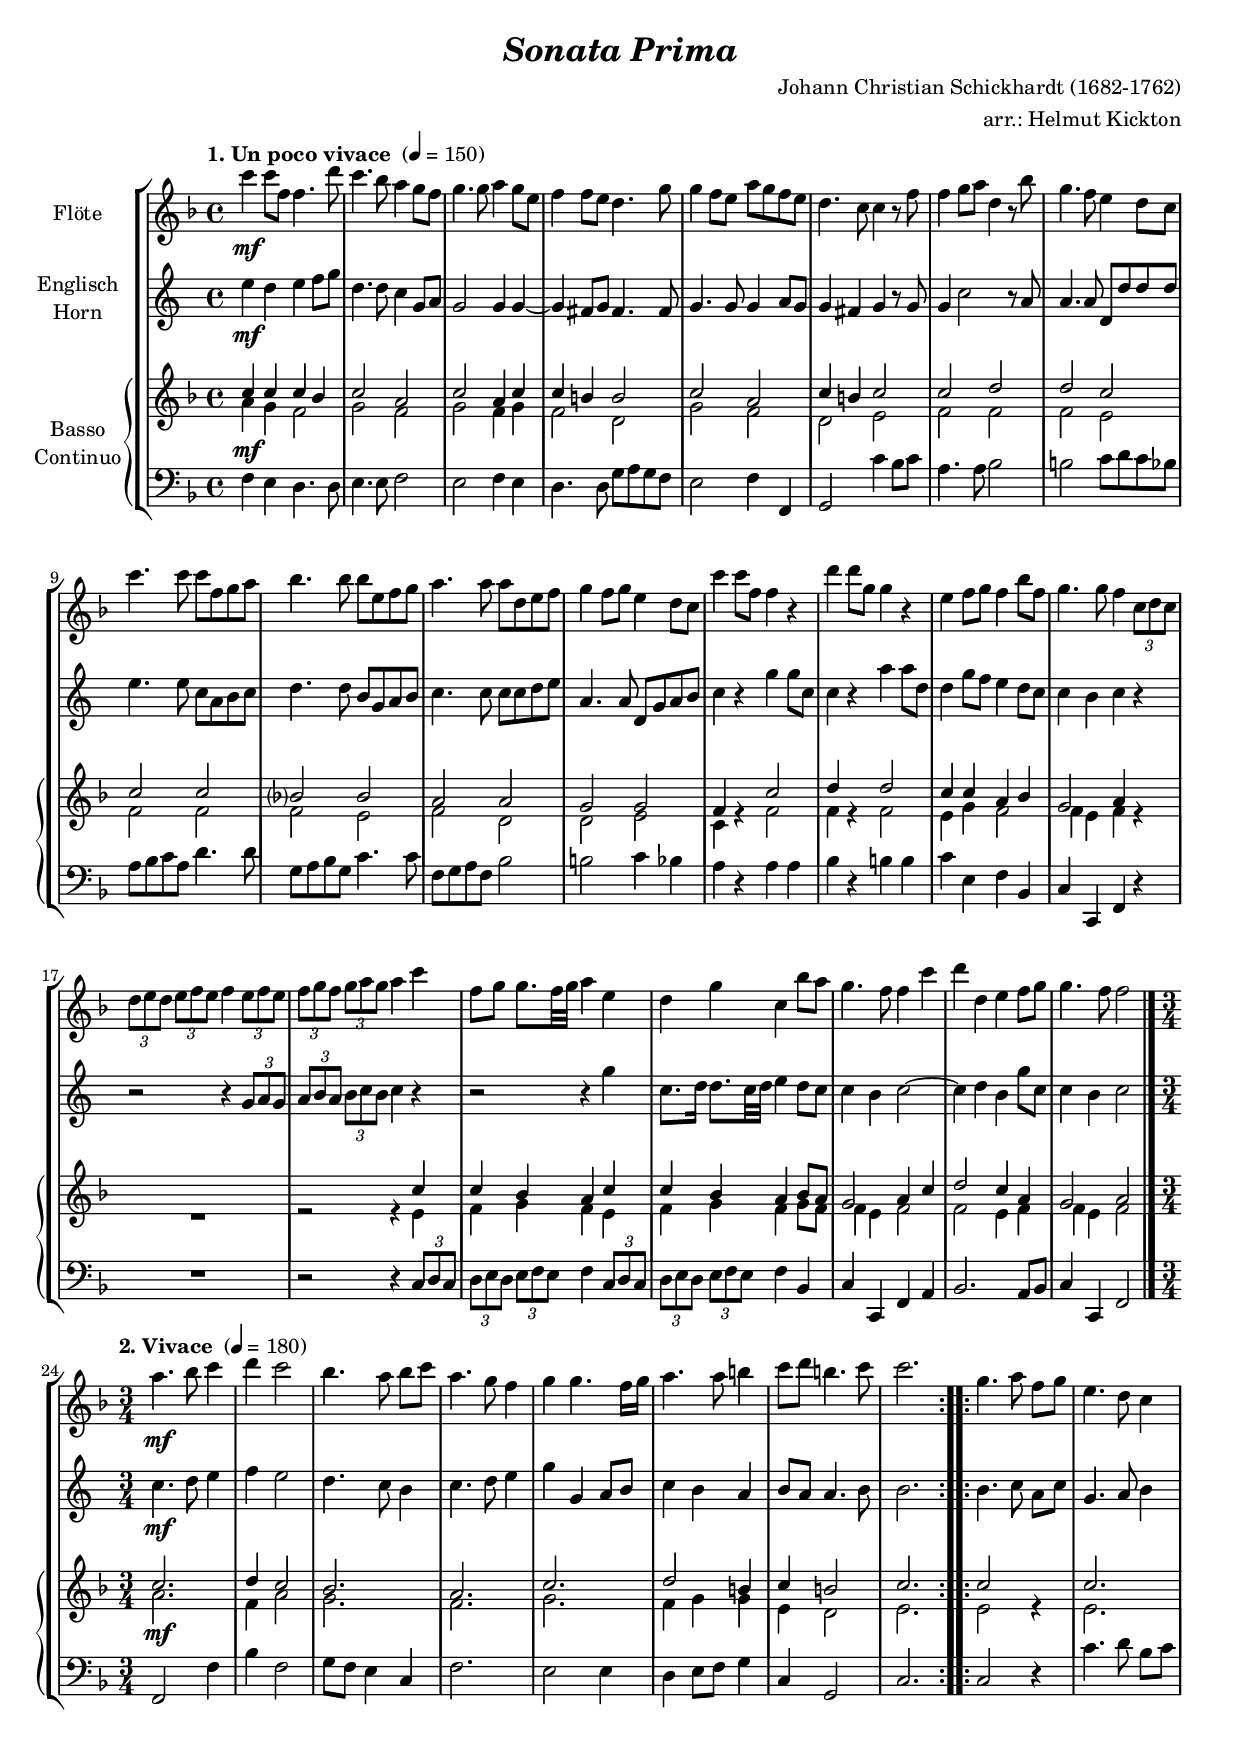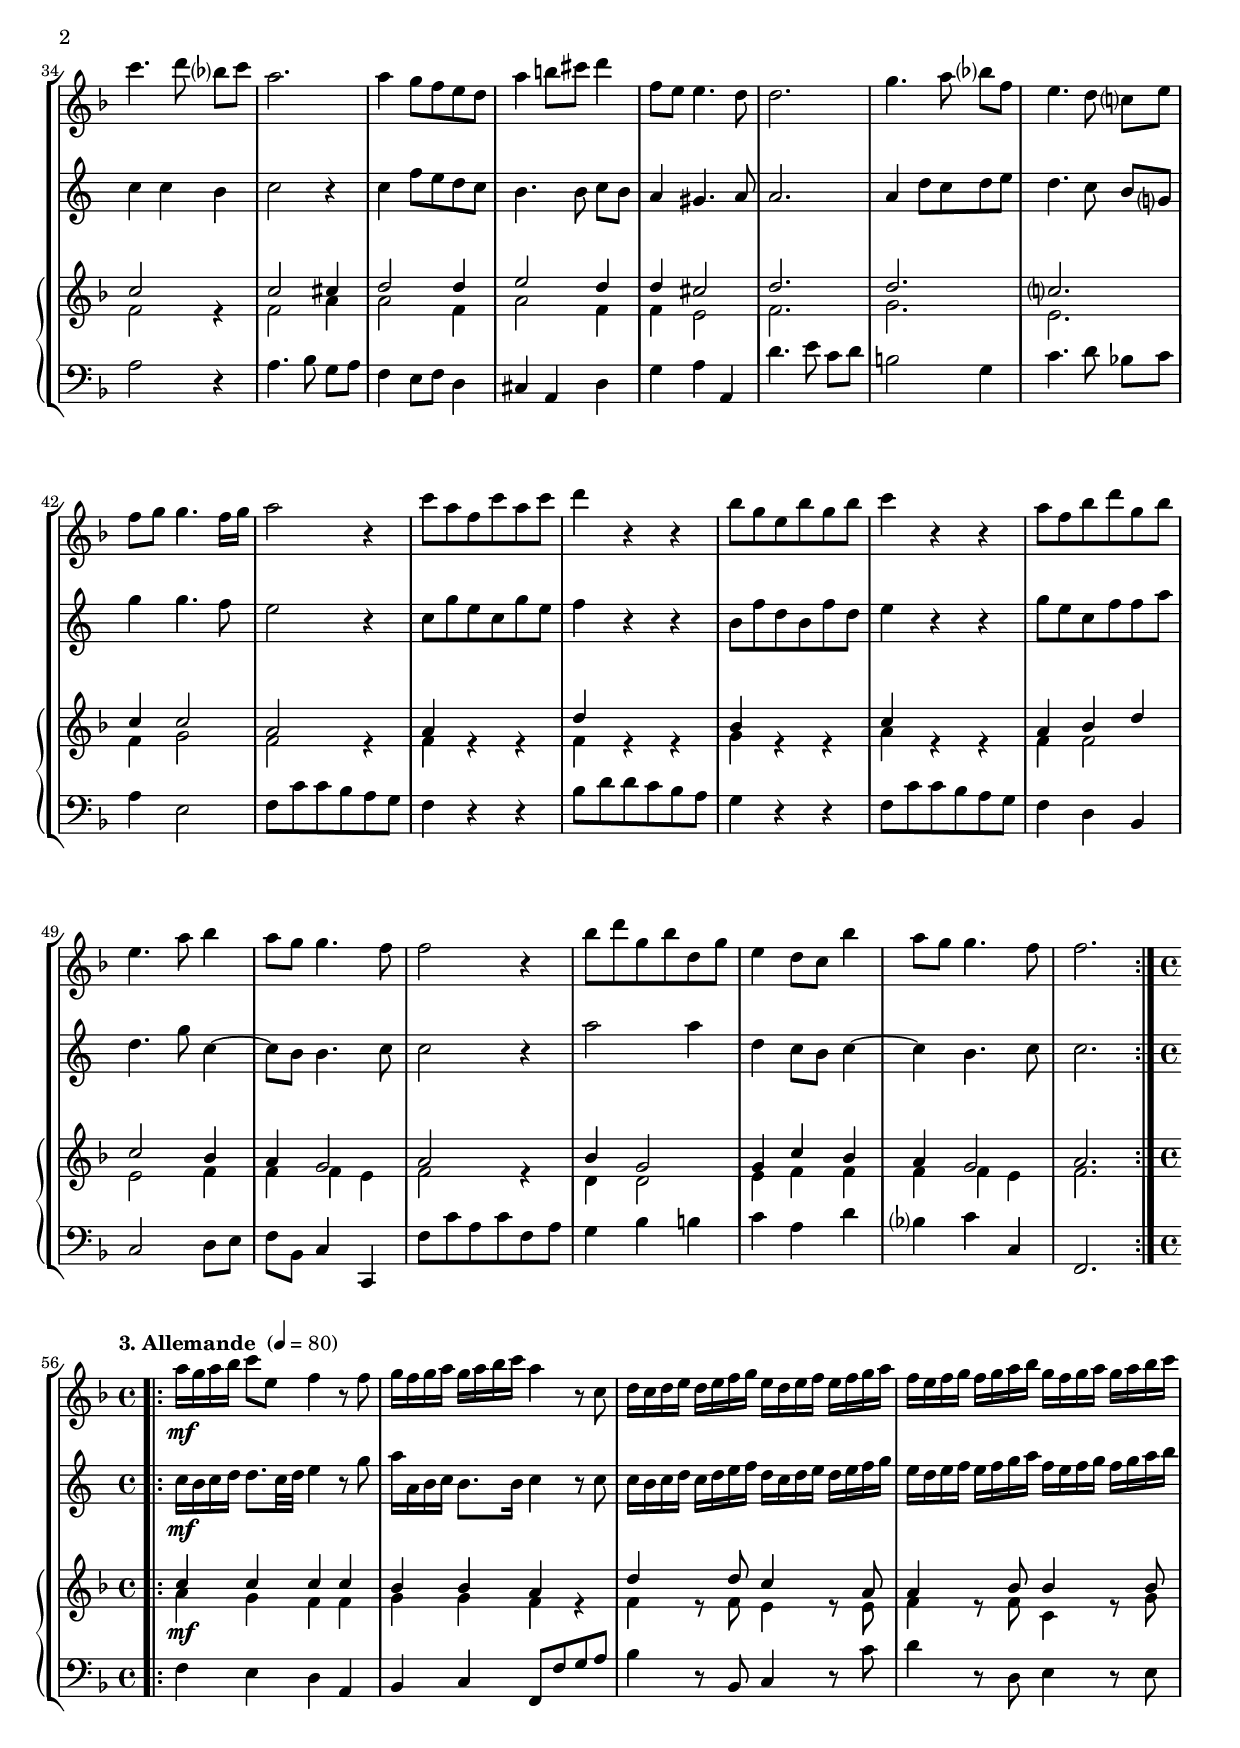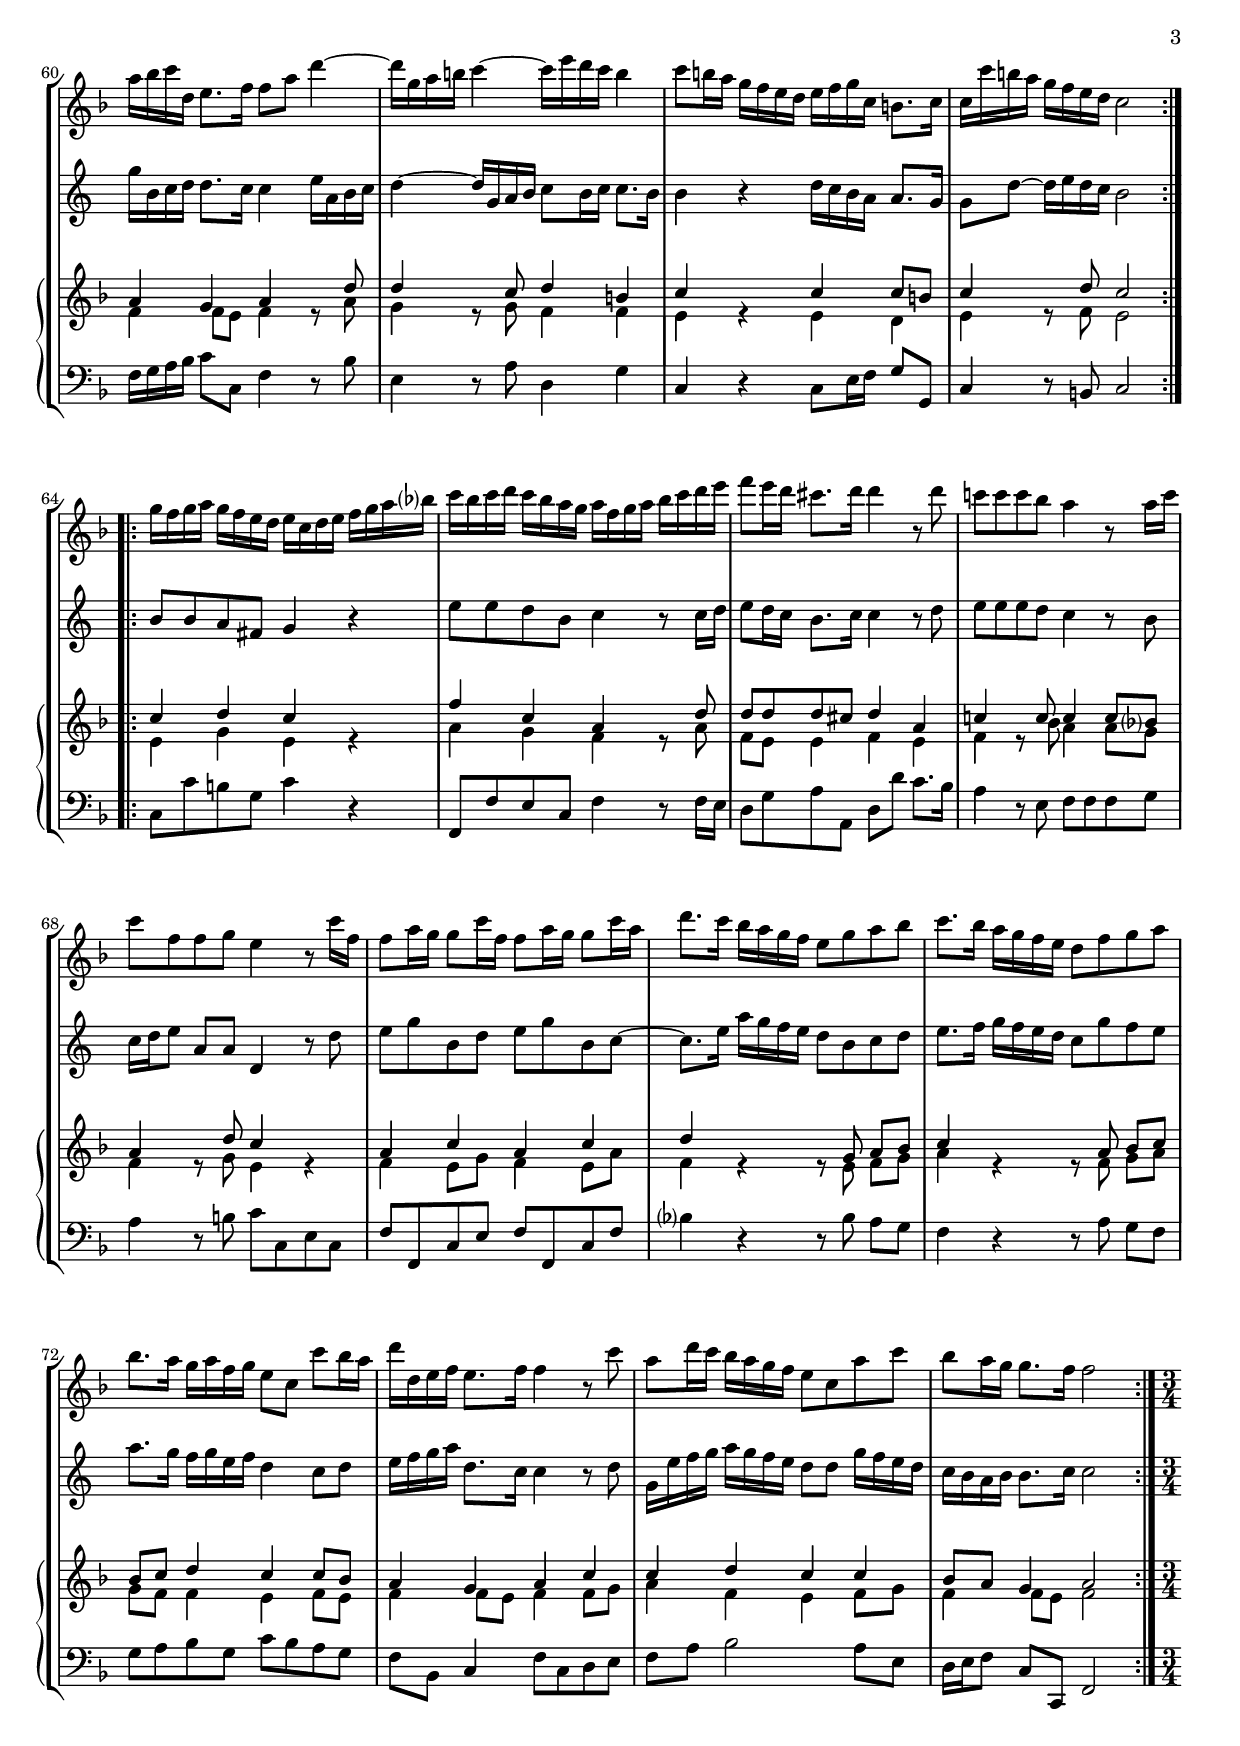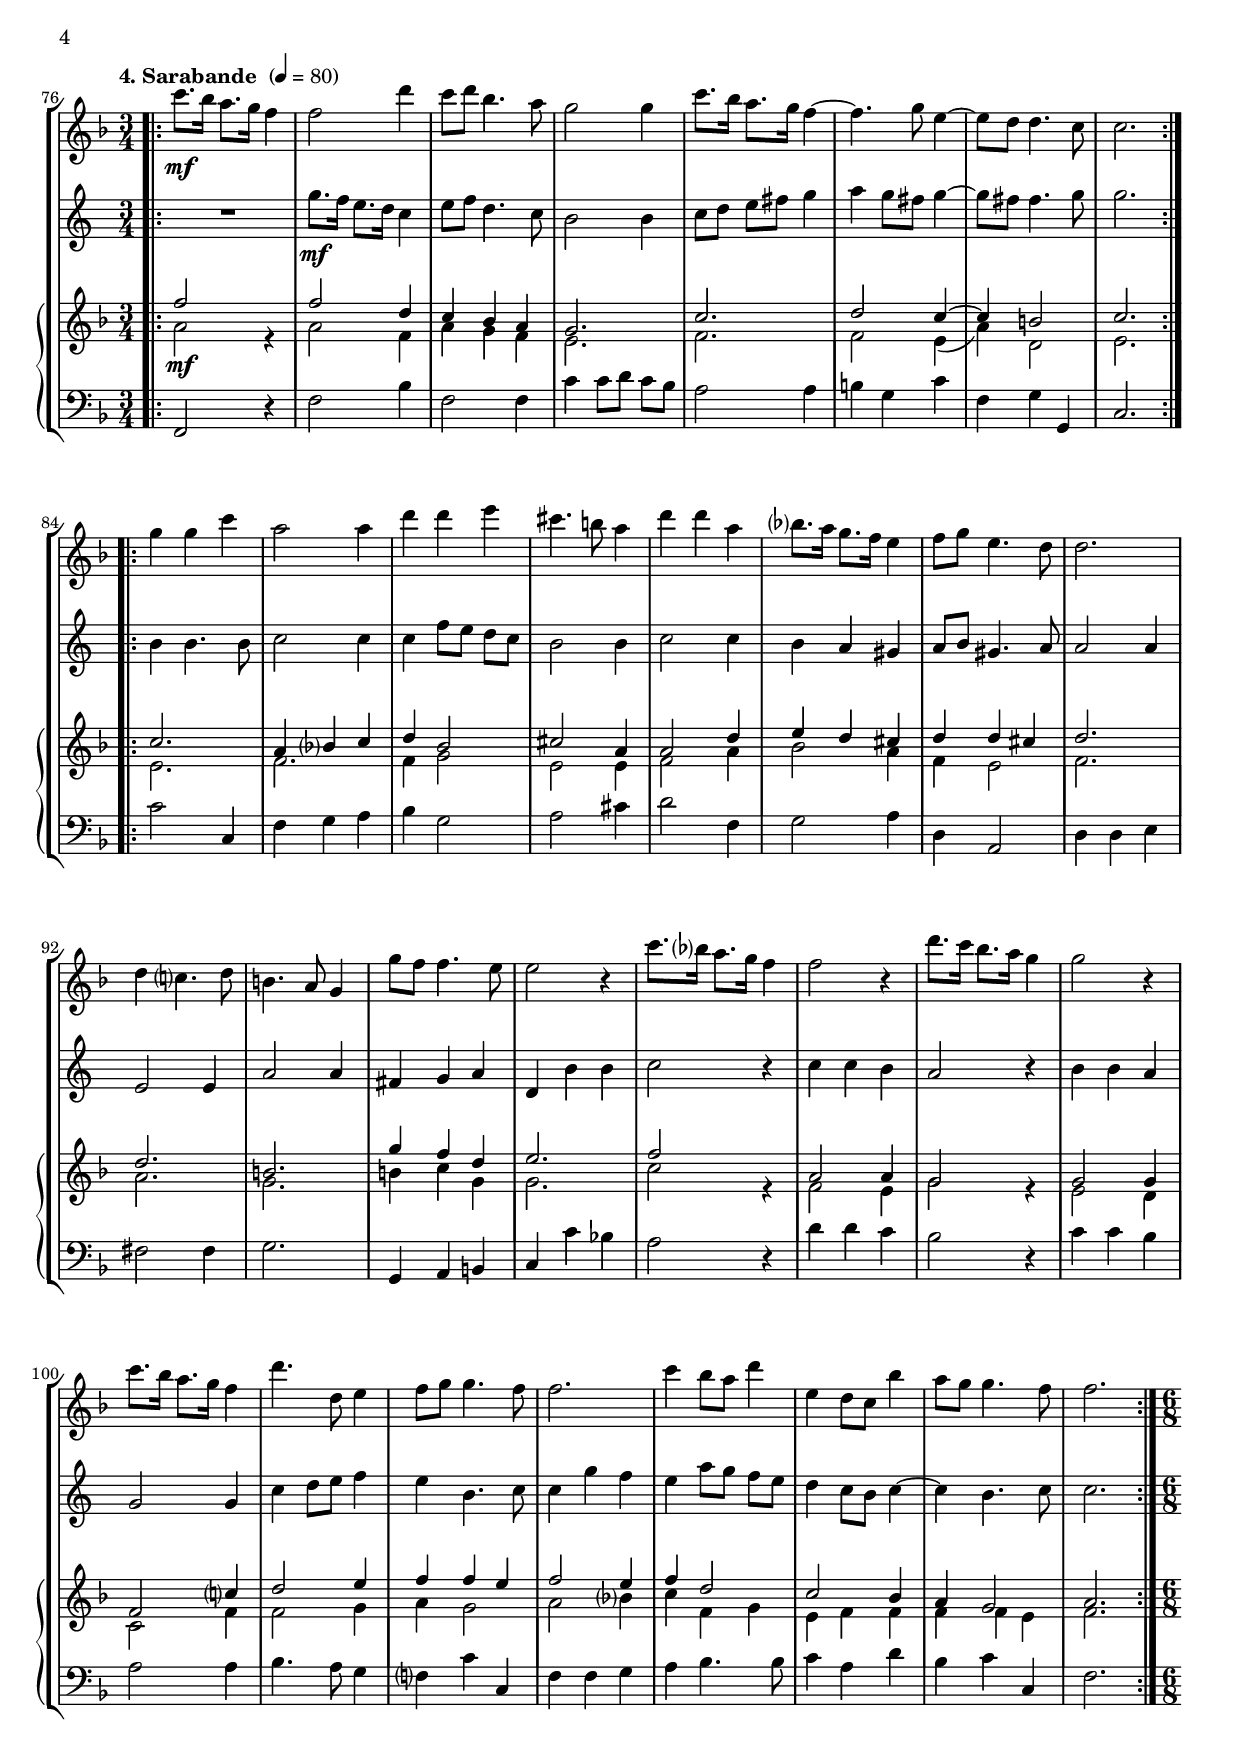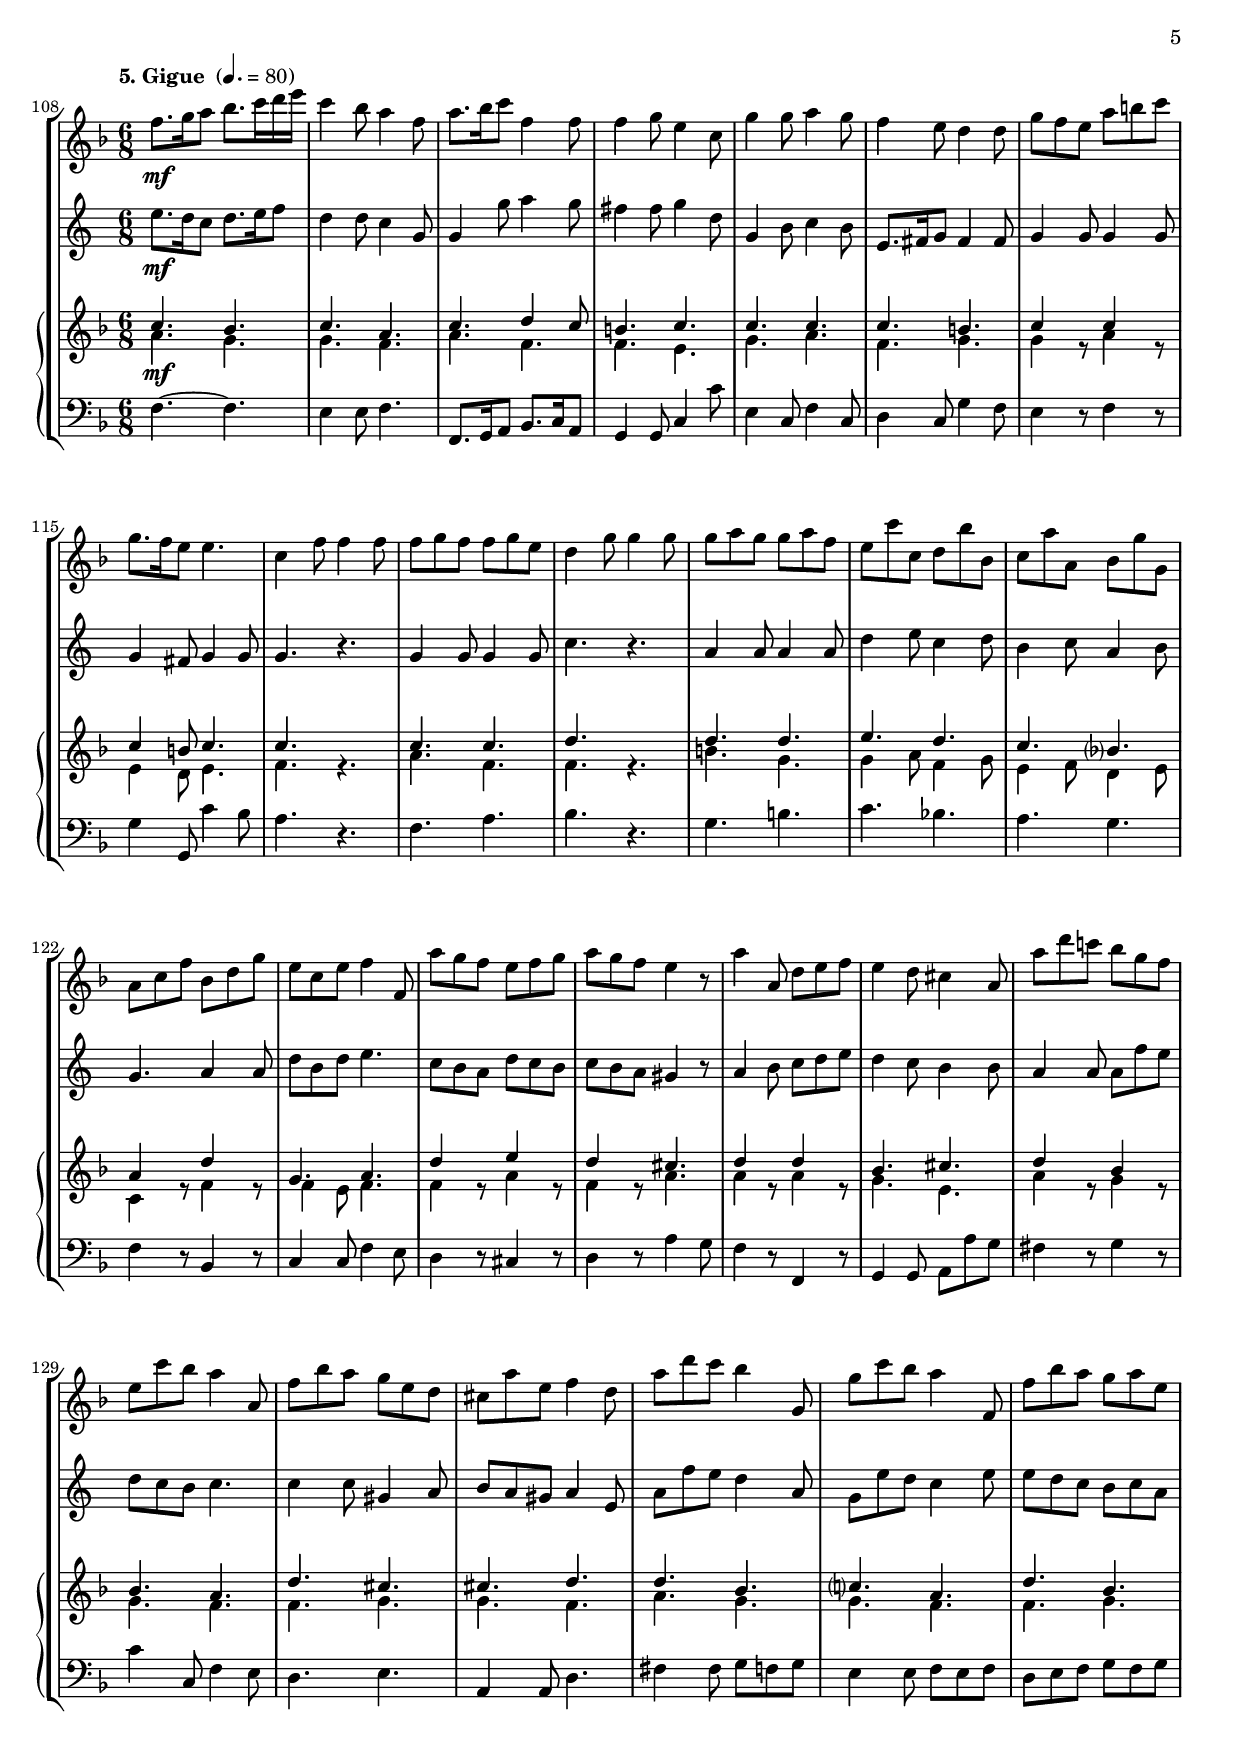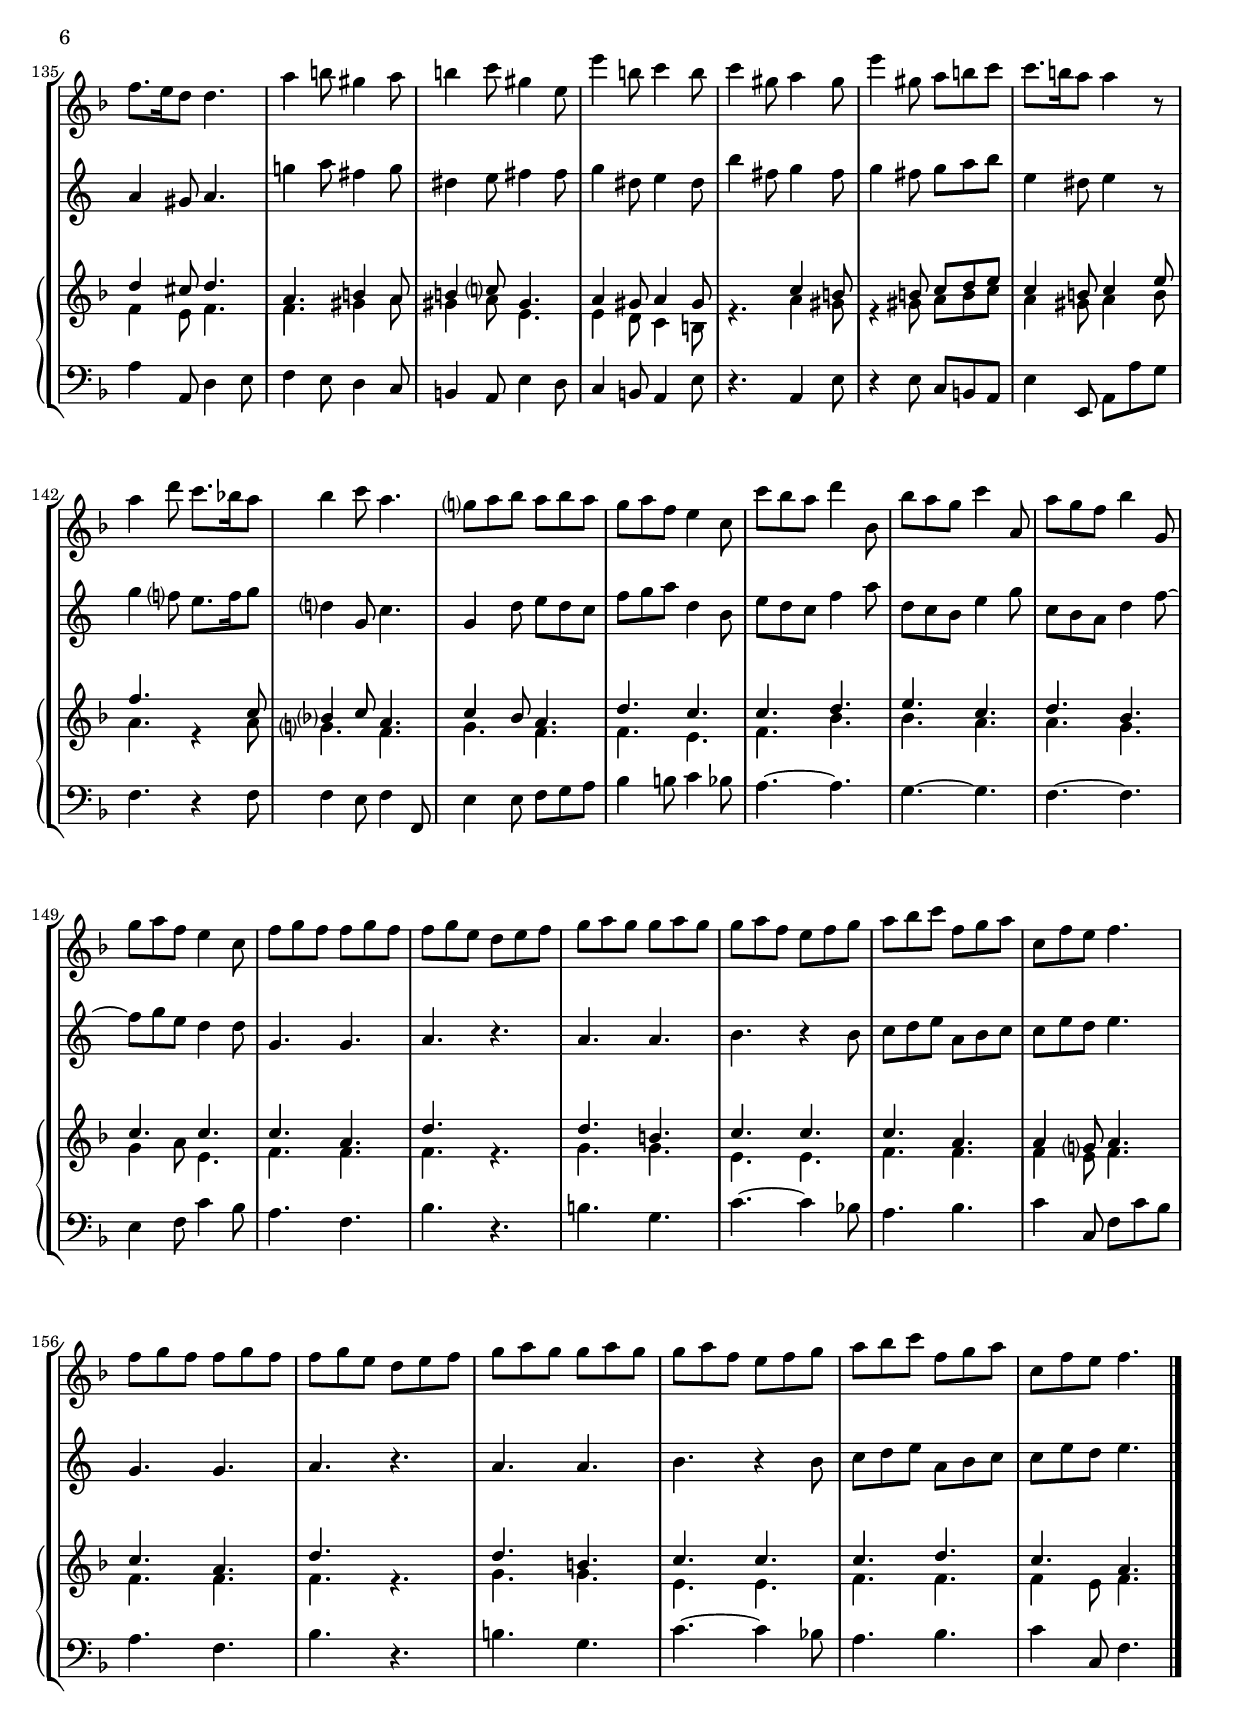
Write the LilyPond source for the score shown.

\version "2.14.2"
\include "deutsch.ly"

#(set-global-staff-size 18)

\header {
  title     = \markup \bold \italic "Sonata Prima"
  composer  = "Johann Christian Schickhardt (1682-1762)"
  arranger  = "arr.: Helmut Kickton"
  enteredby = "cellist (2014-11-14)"
}

voiceconsts = {
  \key f \major
  %\numericTimeSignature
  \compressFullBarRests
  \set tupletSpannerDuration = #(ly:make-moment 1 4)
}

mifl = "clarinet"
mieh = "english horn"
mist = "string ensemble 1"
miba = "bassoon"
% mikl = "acoustic grand"
mikl = "harpsichord"

introa = {            \tempo "1. Un poco vivace " 4=150 \time 4/4 }
introb = {     \break \tempo "2. Vivace "         4=180 \time 3/4 }
introc = {     \break \tempo "3. Allemande "      4=80  \time 4/4 }
introd = { \pageBreak \tempo "4. Sarabande "      4=80  \time 3/4 }
introe = {     \break \tempo "5. Gigue "         4.=80  \time 6/8 }

va = \relative c'' {
   \voiceconsts

   \introa
   c4 c c b
   c2 a
   c a4 c
   c h h2

   c a
   c4 h c2
   c d
   d c

   c c
   b? b
   a a
   g g

   f4 s c'2
   d4 s d2
   c4 c a b
   g2 a4 s

   s1
   s2 s4 c
   c b a c

   c b a b8 a
   g2 a4 c
   d2 c4 a
   g2 a \bar "|."

   \introb
   \repeat volta 2 {
     c2.
     d4 c2
     b2.
     a
     c
     d2 h4
     c h2
     c2.
   }
   \repeat volta 2 {
     c2 s4
     c2.
     c2 s4
     c2 cis4
     d2 d4
     e2 d4

     d cis2
     d2.
     d
     c?
     c4 c2
     a s4

     a s s
     d s s
     b s s
     c s s
     a b d

     c2 b4
     a g2
     a s4
     b g2
     g4 c b
     a g2
     a2.
   }

   \introc
   \repeat volta 2 {
     c4 c c c
     b b a s
     d s8 d c4 s8 a

     a4 s8 b b4 s8 b
     a4 g a s8 d
     d4 s8 c d4 h

     c s c c8 h
     c4 s8 d c2
   }
   \repeat volta 2 {
     c4 d c s

     f c a s8 d
     d d d cis d4 a
     c! s8 c c4 c8 b?

     a4 s8 d c4 s
     a c a c
     d s s8 g, a[ b]
     c4 s s8 a b[ c]

     b c d4 c c8 b
     a4 g a c
     c d c c
     b8 a g4 a2
   }

   \introd
   \repeat volta 2 {
     f' s4
     f2 d4
     c b a
     g2.
     c
     d2 c4~
     c h2
     c2.
   }

   \repeat volta 2 {
     c
     a4 b? c
     d b2
     cis a4
     a2 d4
     e d cis
     d d cis
     d2.
     d

     h
     g'4 f d
     e2.
     f2 s4
     a,2 a4
     g2 s4
     g2 g4
     f2 c'?4

     d2 e4
     f f e
     f2 e4
     f d2
     c b4
     a g2
     a2.
   }

   \introe
   c4. b
   c a
   c d4 c8
   h4. c
   c c
   c h

   c4 s8 c4 s8
   c4 h8 c4.
   c s
   c c
   d s
   d d

   e d
   c b?
   a4 s8 d4 s8
   g,4. a
   d4 s8 e4 s8
   d4 s8 cis4.

   d4 s8 d4 s8
   b4. cis
   d4 s8 b4 s8
   b4. a
   d cis
   cis d

   d b
   c? a
   d b
   d4 cis8 d4.
   a h4 a8
   h4 c?8 gis4.

   a4 gis8 a4 gis8
   s4. c4 h8
   s4 h8 c d e
   c4 h8 c4 e8
   f4. s4 c8
   b?4 c8 a4.

   c4 b8 a4.
   d c
   c d
   e c
   d b
   c c
   c a

   d s
   d h
   c c
   c a
   a4 g?8 a4.
   c a

   d s
   d h
   c c
   c d
   c a \bar "|."
}

vb = \relative c'' {
   \voiceconsts

   \introa
   a4 g f2
   g f
   g f4 g
   f2 d

   g f
   d e
   f f
   f e

   f f
   f e
   f d
   d e

   c4 r f2
   f4 r f2
   e4 g f2
   f4 e f r

   R1
   r2 r4 e
   f g f e

   f g f g8 f
   f4 e f2
   f e4 f
   f e f2 \bar "|."

   \introb
   \repeat volta 2 {
     a2.
     f4 a2
     g2.
     f
     g
     f4 g g
     e d2
     e2. 
   }

   \repeat volta 2 {
     e2 r4
     e2.
     f2 r4
     f2 a4
     a2 f4
     a2 f4

     f e2
     f2.
     g
     e
     f4 g2
     f r4

     f r r
     f r r
     g r r
     a r r
     f f2

     e f4
     f f e
     f2 r4
     d d2
     e4 f f
     f f e
     f2.
   }

   \introc
   \repeat volta 2 {
     a4 g f f
     g g f r
     f r8 f e4 r8 e

     f4 r8 f c4 r8 g'
     f4 f8 e f4 r8 a
     g4 r8 g f4 f

     e r e d
     e r8 f e2
   }
   \repeat volta 2 {
     e4 g e r

     a g f r8 a
     f e e4 f e
     f r8 b a4 a8 g

     f4 r8 g e4 r
     f e8 g f4 e8 a
     f4 r r8 e f[ g]
     a4 r r8 f g[ a]

     g f f4 e f8 e
     f4 f8 e f4 f8 g
     a4 f e f8 g
     f4 f8 e f2
   }

   \introd
   \repeat volta 2 {
     a r4
     a2 f4
     a g f
     e2.
     f
     f2 e4(
     a) d,2
     e2.
   }

   \repeat volta 2 {
     e
     f
     f4 g2
     e e4
     f2 a4
     b2 a4
     f e2
     f2.
     a

     g
     h4 c g
     g2.
     c2 r4
     f,2 e4
     g2 r4
     e2 d4
     c2 f4

     f2 g4
     a g2
     a2 b?4
     c f, g
     e f f
     f f e
     f2.
   }

   \introe
   a4. g
   g f
   a f
   f e
   g a
   f g

   g4 r8 a4 r8
   e4 d8 e4.
   f r
   a f
   f r
   h g

   g4 a8 f4 g8
   e4 f8 d4 e8
   c4 r8 f4 r8
   f4 e8 f4.
   f4 r8 a4 r8
   f4 r8 a4.

   a4 r8 a4 r8
   g4. e
   a4 r8 g4 r8
   g4. f
   f g
   g f

   a g
   g f
   f g
   f4 e8 f4.
   f gis4 a8
   gis4 a8 e4.


   e4 d8 c4 h8
   r4. a'4 gis8
   r4 gis8 a h c
   a4 gis8 a4 h8
   a4. r4 a8
   g?4. f

   g f
   f e
   f b
   b a
   a g
   g4 a8 e4.
   f f

   f r
   g g
   e e
   f f
   f4 e8 f4.
   f f

   f r
   g g
   e e
   f f
   f4 e8 f4. \bar "|."
}

vc =  {

  s4\mf s2.
  s1*22
  s4\mf s2
  s2.*31
  s4\mf s2.
  s1*19
  s4\mf s2
  s2.*31
  s4.\mf s
}

vd = \relative c {
   \voiceconsts
   \clef "bass"

   \introa
   f4 e d4. d8
   e4. e8 f2
   e f4 e
   d4. d8 g a g f

   e2 f4 f,
   g2 c'4 b8 c
   a4. a8 b2
   h c8 d c b

   a b c a d4. d8
   g, a b g c4. c8
   f, g a f b2
   h c4 b

   a r a a
   b r h h
   c e, f b,
   c c, f r

   R1
   r2 r4 \times 2/3 { c'8 d c }
   \times 2/3 { d e d e f e } f4 \times 2/3 { c8 d c }

   \times 2/3 { d e d e f e } f4 b,
   c c, f a
   b2. a8 b
   c4 c, f2 \bar "|."

   \introb
   \repeat volta 2 {
     f f'4
     b f2
     g8 f e4 c
     f2.
     e2 e4
     d e8 f g4
     c, g2
     c2.
   }

   \repeat volta 2 {
     c2 r4
     c'4. d8 b[ c]
     a2 r4
     a4. b8 g[ a]
     f4 e8 f d4
     cis a d

     g a a,
     d'4. e8 c[ d]
     h2 g4
     c4. d8 b![ c]
     a4 e2
     f8 c' c b a g

     f4 r r
     b8 d d c b a
     g4 r r
     f8 c' c b a g
     f4 d b

     c2 d8 e
     f b, c4 c,
     f'8 c' a c f, a
     g4 b h
     c a d
     b? c c,
     f,2.
   }

   \introc
   \repeat volta 2 {
     f'4 e d a
     b c f,8 f'g a
     b4 r8 b, c4 r8 c'

     d4 r8 d, e4 r8 e
     f16 g a b c8 c, f4 r8 b
     e,4 r8 a d,4 g

     c, r c8 e16 f g8 g,
     c4 r8 h c2
   }
   \repeat volta 2 {
     c8 c' h g c4 r

     f,,8 f' e c f4 r8 f16 e
     d8 g a a, d[ d'] c8. b16
     a4 r8 e f f f g

     a4 r8 h c c, e c
     f f, c' e f f, c' f
     b?4 r r8 b a[ g]
     f4 r r8 a g[ f]

     g a b g c b a g
     f b, c4 f8 c d e
     f a b2 a8 e
     d16 e f8 c c, f2
   }

   \introd
   \repeat volta 2 {
     f r4
     f'2 b4
     f2 f4
     c' c8 d c[ b]
     a2 a4
     h g c
     f, g g,
     c2.
   }

   \repeat volta 2 {
     c'2 c,4
     f g a
     b g2
     a cis4
     d2 f,4
     g2 a4
     d, a2
     d4 d e
     fis2 fis4

     g2.
     g,4 a h
     c c' b!
     a2 r4
     d d c
     b2 r4
     c c b
     a2 a4

     b4. a8 g4
     f? c' c,
     f f g
     a b4. b8
     c4 a d
     b c c,
     f2.
   }

   \introe
   f4.~ f
   e4 e8 f4.
   f,8. g16 a8 b8. c16 a8
   g4 g8 c4 c'8
   e,4 c8 f4 c8
   d4 c8 g'4 f8

   e4 r8 f4 r8
   g4 g,8 c'4 b8
   a4. r
   f a
   b r
   g h

   c b!
   a g
   f4 r8 b,4 r8
   c4 c8 f4 e8
   d4 r8 cis4 r8
   d4 r8 a'4 g8

   f4 r8 f,4 r8
   g4 g8 a a' g
   fis4 r8 g4 r8
   c4 c,8 f4 e8
   d4. e
   a,4 a8 d4.

   fis4 fis8 g f g
   e4 e8 f e f
   d e f g f g
   a4 a,8 d4 e8
   f4 e8 d4 c8
   h4 a8 e'4 d8

   c4 h8 a4 e'8
   r4. a,4 e'8
   r4 e8 c h a
   e'4 e,8 a a' g
   f4. r4 f8 
   f4 e8 f4 f,8

   e'4 e8 f g a
   b4 h8 c4 b8
   a4.~ a
   g~ g
   f~ f
   e4 f8 c'4 b8
   a4. f

   b r
   h g
   c~ c4 b!8
   a4. b
   c4 c,8 f c' b
   a4. f

   b r
   h g
   c~ c4 b!8
   a4. b
   c4 c,8 f4. \bar "|."
}

ve = \relative c''' {
   \voiceconsts

   \introa
   c4\mf c8 f, f4. d'8
   c4. b8 a4 g8 f
   g4. g8 a4 g8 e
   f4 f8 e d4. g8

   g4 f8 e a g f e
   d4. c8 c4 r8 f
   f4 g8 a d,4 r8 b'
   g4. f8 e4 d8 c

   c'4. c8 c f, g a
   b4. b8 b e, f g
   a4. a8 a d, e f
   g4 f8 g e4 d8 c

   c'4 c8 f, f4 r
   d' d8 g, g4 r
   e f8 g f4 b8 f
   g4. g8 f4 \times 2/3 { c8 d c }

   \times 2/3 { d e d e f e } f4 \times 2/3 { e8 f e }
   \times 2/3 { f g f g a g } a4 c
   f,8 g g8. f32 g a4 e

   d g c, b'8 a
   g4. f8 f4 c'
   d d, e f8 g
   g4. f8 f2 \bar "|."

   \introb
   \repeat volta 2 {
     a4.\mf b8 c4
     d c2
     b4. a8 b[ c]
     a4. g8 f4
     g g4. f16 g
     a4. a8 h4
     c8 d h4. c8
     c2.
   }

   \repeat volta 2 {
     g4. a8 f[ g]
     e4. d8 c4
     c'4. d8 b?[ c]
     a2.
     a4 g8 f e d
     a'4 h8 cis d4

     f,8 e e4. d8
     d2.
     g4. a8 b?[ f]
     e4. d8 c?[ e]
     f g g4. f16 g
     a2 r4

     c8 a f c' a c
     d4 r r
     b8 g e b' g b
     c4 r r
     a8 f b d g, b

     e,4. a8 b4
     a8 g g4. f8
     f2 r4
     b8 d g, b d, g
     e4 d8 c b'4
     a8 g g4. f8
     f2.
   }

   \introc
   \repeat volta 2 {
     a16\mf g a b c8 e, f4 r8 f
     g16 f g a g a b c a4 r8 c,
     d16 c d e d e f g e d e f e f g a

     f e f g f g a b g f g a g a b c
     a b c d, e8. f16 f8 a d4~
     d16 g, a h c4~ c16 e d c h4

     c8 h16 a g f e d e f g c, h8. c16
     c c' h a g f e d c2
   }
   \repeat volta 2 {
     g'16 f g a g f e d e c d e f g a b?

     c b c d c b a g a f g a b c d e
     f8 e16 d cis8. d16 d4 r8 d
     c! c c b a4 r8 a16 c

     c8 f, f g e4 r8 c'16 f,
     f8 a16 g g8 c16 f, f8 a16 g g8 c16 a
     d8. c16 b a g f e8 g a b
     c8. b16 a g f e d8 f g a

     b8. a16 g a f g e8 c c' b16 a
     d d, e f e8. f16 f4 r8 c'
     a d16 c b a g f e8 c a' c
     b a16 g g8. f16 f2
   }

   \introd
   \repeat volta 2 {
     c'8.\mf b16 a8. g16 f4
     f2 d'4
     c8 d b4. a8
     g2 g4
     c8. b16 a8. g16 f4~
     f4. g8 e4~
     e8 d d4. c8
     c2.
   }

   \repeat volta 2 {
     g'4 g c
     a2 a4
     d d e
     cis4. h8 a4
     d d a
     b?8. a16 g8. f16 e4
     f8 g e4. d8
     d2.
     d4 c?4. d8

     h4. a8 g4
     g'8 f f4. e8
     e2 r4
     c'8. b?16 a8. g16 f4
     f2 r4
     d'8. c16 b8. a16 g4
     g2 r4
     c8. b16 a8. g16 f4

     d'4. d,8 e4
     f8 g g4. f8
     f2.
     c'4 b8 a d4
     e, d8 c b'4
     a8 g g4. f8
     f2.
   }

   \introe
   f8.\mf g16 a8 b8. c16 d e
   c4 b8 a4 f8
   a8. b16 c8 f,4 f8
   f4 g8 e4 c8
   g'4 g8 a4 g8
   f4 e8 d4 d8

   g f e a h c
   g8. f16 e8 e4.
   c4 f8 f4 f8
   f g f f g e
   d4 g8 g4 g8
   g a g g a f

   e c' c, d b' b,
   c a' a, b g' g,
   a c f b, d g
   e c e f4 f,8
   a' g f e f g
   a g f e4 r8

   a4 a,8 d e f
   e4 d8 cis4 a8
   a' d c! b g f
   e c' b a4 a,8
   f' b a g e d
   cis a' e f4 d8

   a' d c b4 g,8
   g' c b a4 f,8
   f' b a g a e
   f8. e16 d8 d4.
   a'4 h8 gis4 a8
   h4 c8 gis4 e8

   e'4 h8 c4 h8
   c4 gis8 a4 gis8
   e'4 gis,8 a h c
   c8. h16 a8 a4 r8
   a4 d8 c8. b!16 a8
   b4 c8 a4.

   g?8 a b a b a
   g a f e4 c8
   c' b a d4 b,8
   b' a g c4 a,8
   a' g f b4 g,8
   g' a f e4 c8
   f g f f g f

   f g e d e f
   g a g g a g
   g a f e f g
   a b c f, g a
   c, f e f4.
   f8 g f f g f

   f g e d e f
   g a g g a g
   g a f e f g
   a b c f, g a
   c, f e f4. \bar "|."
}

vf = \relative c''' {
   \voiceconsts

   \introa
   a4\mf g a b8 c
   g4. g8 f4 c8 d
   c2 c4 c~
   c h8 c h4. h8

   c4. c8 c4 d8 c
   c4 h c r8 c
   c4 f2 r8 d
   d4. d8 g, g' g g

   a4. a8 f d e f
   g4. g8 e c d e
   f4. f8 f f g a
   d,4. d8 g, c d e

   f4 r c' c8 f,
   f4 r d' d8 g,
   g4 c8 b a4 g8 f
   f4 e f r

   r2 r4 \times 2/3 { c8 d c }
   \times 2/3 { d e d e f e } f4 r
   r2 r4 c'

   f,8. g16 g8. f32 g a4 g8 f
   f4 e f2~
   f4 g e c'8 f,
   f4 e f2 \bar "|."

   \introb
   \repeat volta 2 {
     f4.\mf g8 a4
     b a2
     g4. f8 e4
     f4. g8 a4
     c c, d8 e
     f4 e d
     e8 d d4. e8
     e2.
   }

   \repeat volta 2 {
     e4. f8 d[ f]
     c4. d8 e4
     f f e
     f2 r4
     f b8 a g f
     e4. e8 f[ e]

     d4 cis4. d8
     d2.
     d4 g8 f g a
     g4. f8 e[ c?]
     c'4 c4. b8
     a2 r4

     f8 c' a f c' a
     b4 r r
     e,8 b' g e b' g
     a4 r r
     c8 a f b b d

     g,4. c8 f,4~
     f8 e e4. f8
     f2 r4
     d'2 d4
     g, f8 e f4~
     f e4. f8
     f2.
   }

   \introc
   \repeat volta 2 {
     f16\mf e f g g8. f32 g a4 r8 c
     d16 d, e f e8. e16 f4 r8 f
     f16 e f g f g a b g f g a g a b c

     a g a b a b c d b a b c b c d e
     c e, f g g8. f16 f4 a16 d, e f
     g4~ g16 c, d e f8 e16 f f8. e16

     e4 r g16 f e d d8. c16
     c8 g'~ g16 a g f e2
   }
   \repeat volta 2 {
     e8 e d h c4 r

     a'8 a g e f4 r8 f16 g
     a8 g16 f e8. f16 f4 r8 g
     a a a g f4 r8 e

     f16 g a8 d, d g,4 r8 g'
     a c e, g a c e, f~
     f8. a16 d c b a g8 e f g
     a8. b16 c b a g f8 c' b a

     d8. c16 b c a b g4 f8 g
     a16 b c d g,8. f16 f4 r8 g
     c,16 a' b c d c b a g8 g c16 b a g
     f e d e e8. f16 f2
   }

   \introd
   \repeat volta 2 {
     R2.
     c'8.\mf b16 a8. g16 f4
     a8 b g4. f8
     e2 e4
     f8 g a[ h] c4
     d c8 h c4~
     c8 h h4. c8
     c2.
   }

   \repeat volta 2 {
     e,4 e4. e8
     f2 f4
     f b8 a g[ f]
     e2 e4
     f2 f4
     e d cis
     d8 e cis4. d8
     d2 d4
     a2 a4

     d2 d4
     h c d
     g, e' e
     f2 r4
     f f e
     d2 r4
     e e d
     c2 c4

     f g8 a b4
     a e4. f8
     f4 c' b
     a d8 c b[ a]
     g4 f8 e f4~
     f e4. f8
     f2.
   }

   \introe
   a8.\mf g16 f8 g8. a16 b8
   g4 g8 f4 c8
   c4 c'8 d4 c8
   h4 h8 c4 g8
   c,4 e8 f4 e8
   a,8. h16 c8 h4 h8

   c4 c8 c4 c8
   c4 h8 c4 c8
   c4. r
   c4 c8 c4 c8
   f4. r
   d4 d8 d4 d8

   g4 a8 f4 g8
   e4 f8 d4 e8
   c4. d4 d8
   g e g a4.
   f8 e d g f e
   f e d cis4 r8

   d4 e8 f g a
   g4 f8 e4 e8
   d4 d8 d b' a
   g f e f4.
   f4 f8 cis4 d8
   e d cis d4 a8

   d b' a g4 d8
   c a' g f4 a8
   a g f e f d
   d4 cis8 d4.
   c'!4 d8 h4 c8
   gis4 a8 h4 h8

   c4 gis8 a4 gis8
   e'4 h8 c4 h8
   c4 h8 c d e
   a,4 gis8 a4 r8
   c4 b?8 a8. b16 c8
   g?4 c,8 f4.

   c4 g'8 a g f
   b c d g,4 e8
   a g f b4 d8
   g, f e a4 c8
   f, e d g4 b8~
   b c a g4 g8
   c,4. c

   d r
   d d 
   e r4 e8
   f g a d, e f
   f a g a4.
   c, c

   d r
   d d
   e r4 e8
   f g a d, e f
   f a g a4. \bar "|."
}


music = \new StaffGroup <<
      \new Staff {
        \set Staff.midiInstrument = \mifl
        \set Staff.instrumentName = \markup \center-column { "Flöte" }
        \transpose f f { \ve }
      }

      \new Staff {
        \set Staff.midiInstrument = \mieh
        \set Staff.instrumentName = \markup \center-column { "Englisch" "Horn" }
        \transpose f c { \vf }
      }

      \new PianoStaff <<
        \set PianoStaff.instrumentName = \markup \center-column { "Basso" "Continuo" }
        \new Staff {
          \set Staff.midiInstrument = \mist
          << \transpose f f { \va } \\ \transpose f f { \vb } >>
        }

        \new Dynamics \vc

        \new Staff {
          \set Staff.midiInstrument = \mikl
          \transpose f f { \vd }
        }
        >>
>>

\book {
  \score {
   \music
    \layout {}
  }

  \score {
    \unfoldRepeats \music

    \midi {
      \context {
        \Score
      }
    }
  }
}
